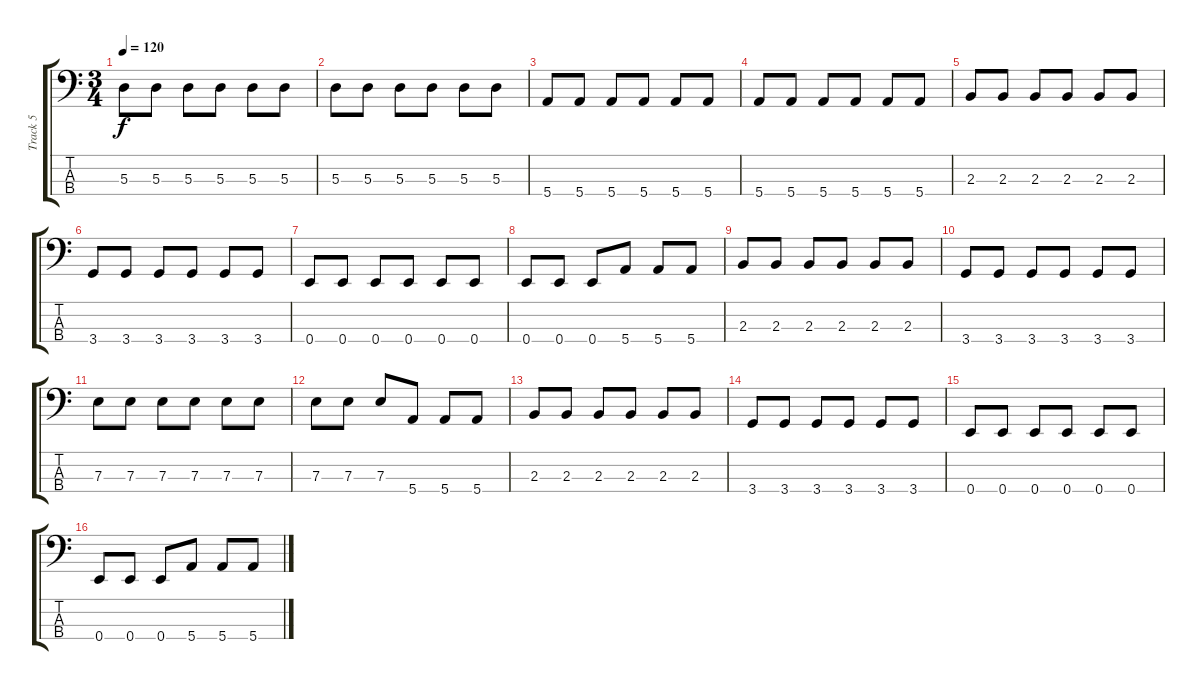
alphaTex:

\track ("Track 5" "Track 5") {instrument electricbassfinger}
\staff {score tabs}
\tuning (G2 D2 A1 E1) {hide}
\ts (3 4)
\tempo 120
\clef f4
\ks c
5.3.8{dy f} 5.3.8 5.3.8 5.3.8 5.3.8 5.3.8 |
5.3.8 5.3.8 5.3.8 5.3.8 5.3.8 5.3.8 |
5.4.8 5.4.8 5.4.8 5.4.8 5.4.8 5.4.8 |
5.4.8 5.4.8 5.4.8 5.4.8 5.4.8 5.4.8 |
2.3.8 2.3.8 2.3.8 2.3.8 2.3.8 2.3.8 |
3.4.8 3.4.8 3.4.8 3.4.8 3.4.8 3.4.8 |
0.4.8 0.4.8 0.4.8 0.4.8 0.4.8 0.4.8 |
0.4.8 0.4.8 0.4.8 5.4.8 5.4.8 5.4.8 |
2.3.8 2.3.8 2.3.8 2.3.8 2.3.8 2.3.8 |
3.4.8 3.4.8 3.4.8 3.4.8 3.4.8 3.4.8 |
7.3.8 7.3.8 7.3.8 7.3.8 7.3.8 7.3.8 |
7.3.8 7.3.8 7.3.8 5.4.8 5.4.8 5.4.8 |
2.3.8 2.3.8 2.3.8 2.3.8 2.3.8 2.3.8 |
3.4.8 3.4.8 3.4.8 3.4.8 3.4.8 3.4.8 |
0.4.8 0.4.8 0.4.8 0.4.8 0.4.8 0.4.8 |
0.4.8 0.4.8 0.4.8 5.4.8 5.4.8 5.4.8
